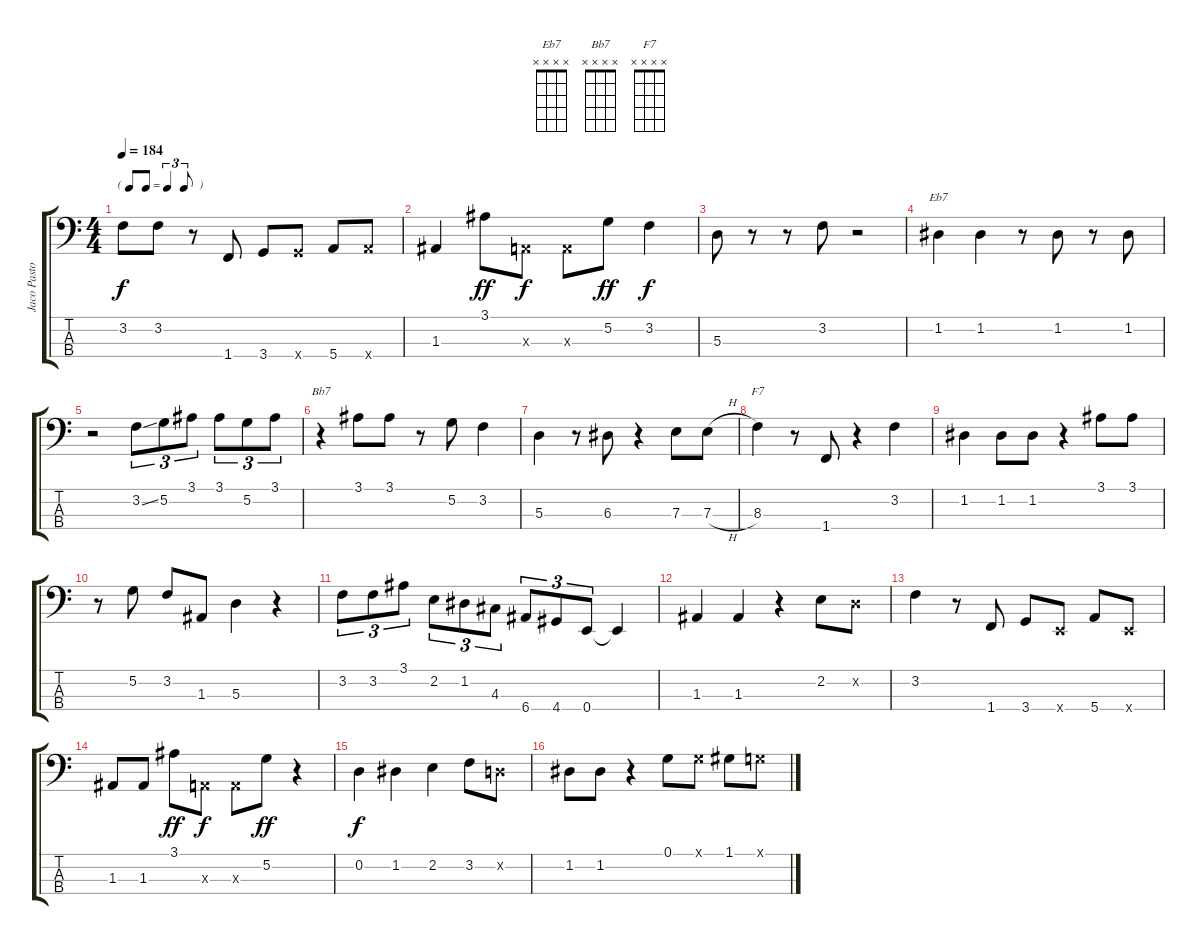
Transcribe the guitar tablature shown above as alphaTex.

\track ("Jaco Pastorius" "Jaco Pasto") {instrument fretlessbass}
\staff {score tabs}
\tuning (G2 D2 A1 E1) {hide}
\chord ("Eb7" x x x x) {firstfret 0}
\chord ("Bb7" x x x x) {firstfret 0}
\chord ("F7" x x x x) {firstfret 0}
\ts (4 4)
\tf triplet8th
\tempo 184
\clef f4
\ks c
3.2.8{dy f} 3.2.8 r.8 1.4.8 3.4.8 3.4{x}.8 5.4.8 5.4{x}.8 |
1.3.4 3.1.8{dy ff} 0.3{x}.8{dy f} 0.3{x}.8 5.2.8{dy ff} 3.2.4{dy f} |
5.3.8 r.8 r.8 3.2.8 r.2 |
1.2.4{ch "Eb7"} 1.2.4 r.8 1.2.8 r.8 1.2.8 |
r.2 3.2{ss}.8{tu (3 2)} 5.2.8{tu (3 2)} 3.1.8{tu (3 2)} 3.1.8{tu (3 2)} 5.2.8{tu (3 2)} 3.1.8{tu (3 2)} |
r.4{ch "Bb7"} 3.1.8 3.1.8 r.8 5.2.8 3.2.4 |
5.3.4 r.8 6.3.8 r.4 7.3.8 7.3{h}.8 |
8.3.4{ch "F7"} r.8 1.4.8 r.4 3.2.4 |
1.2.4 1.2.8 1.2.8 r.4 3.1.8 3.1.8 |
r.8 5.2.8 3.2.8 1.3.8 5.3.4 r.4 |
3.2.8{tu (3 2)} 3.2.8{tu (3 2)} 3.1.8{tu (3 2)} 2.2.8{tu (3 2)} 1.2.8{tu (3 2)} 4.3.8{tu (3 2)} 6.4.8{tu (3 2)} 4.4.8{tu (3 2)} 0.4.8{tu (3 2)} 0.4{t}.4 |
1.3.4 1.3.4 r.4 2.2.8 0.2{x}.8 |
3.2.4 r.8 1.4.8 3.4.8 0.4{x}.8 5.4.8 0.4{x}.8 |
1.3.8 1.3.8 3.1.8{dy ff} 0.3{x}.8{dy f} 0.3{x}.8 5.2.8{dy ff} r.4 |
0.2.4{dy f} 1.2.4 2.2.4 3.2.8 0.2{x}.8 |
1.2.8 1.2.8 r.4 0.1.8 0.1{x}.8 1.1.8 0.1{x}.8
